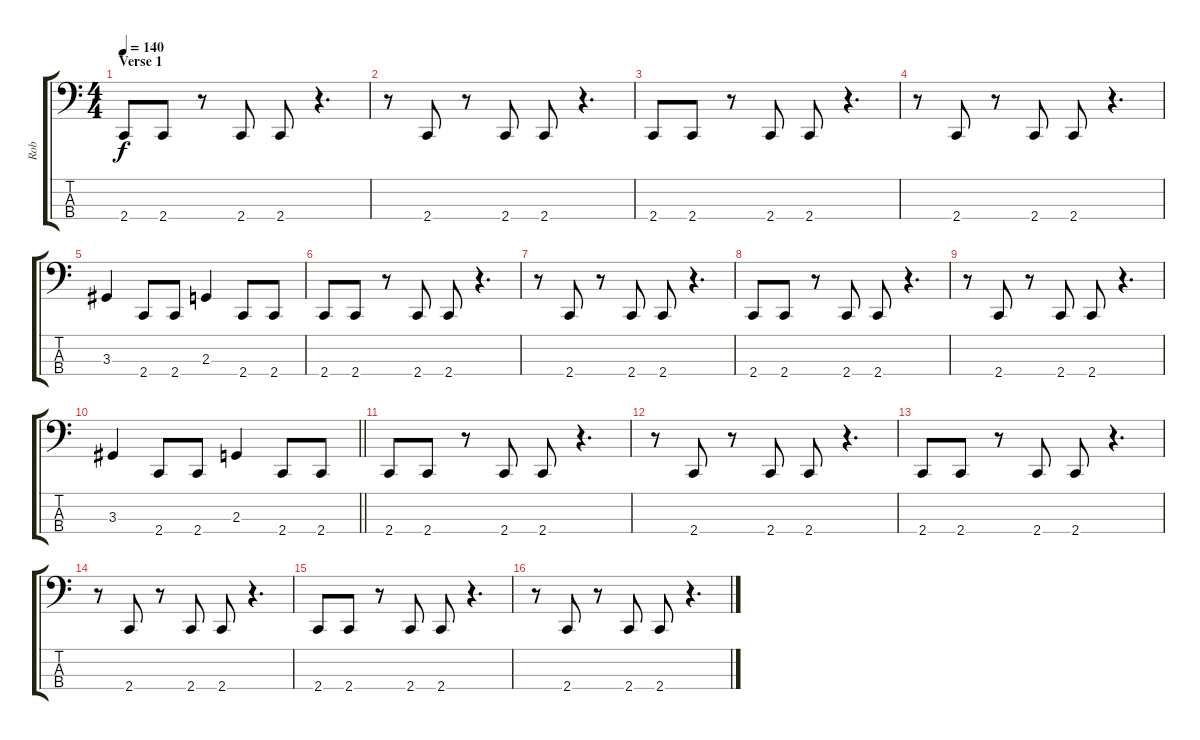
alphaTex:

\track ("Rob" "Rob") {instrument electricbassfinger}
\staff {score tabs}
\tuning (Eb2 Bb1 F1 Bb0) {hide}
\ts (4 4)
\section ("" "Verse 1")
\tempo 140
\clef f4
\ks c
2.4.8{dy f} 2.4.8 r.8 2.4.8 2.4.8 r.4{d} |
r.8 2.4.8 r.8 2.4.8 2.4.8 r.4{d} |
2.4.8 2.4.8 r.8 2.4.8 2.4.8 r.4{d} |
r.8 2.4.8 r.8 2.4.8 2.4.8 r.4{d} |
3.3.4 2.4.8 2.4.8 2.3.4 2.4.8 2.4.8 |
2.4.8 2.4.8 r.8 2.4.8 2.4.8 r.4{d} |
r.8 2.4.8 r.8 2.4.8 2.4.8 r.4{d} |
2.4.8 2.4.8 r.8 2.4.8 2.4.8 r.4{d} |
r.8 2.4.8 r.8 2.4.8 2.4.8 r.4{d} |
\barLineRight lightlight
3.3.4 2.4.8 2.4.8 2.3.4 2.4.8 2.4.8 |
\section ("" "")
2.4.8 2.4.8 r.8 2.4.8 2.4.8 r.4{d} |
r.8 2.4.8 r.8 2.4.8 2.4.8 r.4{d} |
2.4.8 2.4.8 r.8 2.4.8 2.4.8 r.4{d} |
r.8 2.4.8 r.8 2.4.8 2.4.8 r.4{d} |
2.4.8 2.4.8 r.8 2.4.8 2.4.8 r.4{d} |
r.8 2.4.8 r.8 2.4.8 2.4.8 r.4{d}
